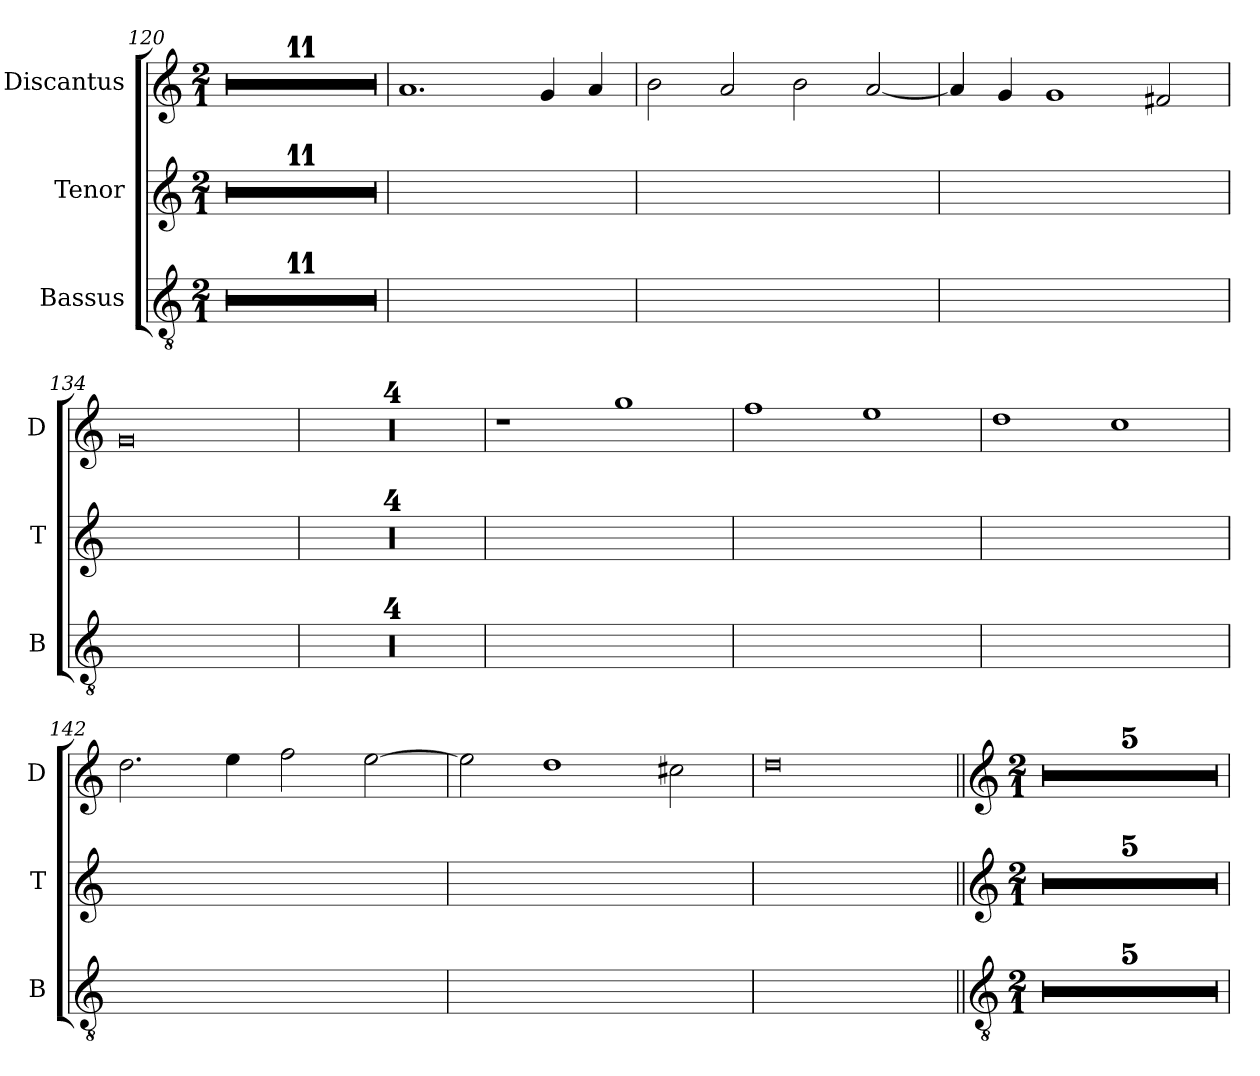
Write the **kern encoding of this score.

**kern	**kern	**kern
*part3	*part2	*part1
*staff3	*staff2	*staff1
*I"Bassus	*I"Tenor	*I"Discantus
*I'B	*I'T	*I'D
*clefGv2	*clefG2	*clefG2
*k[]	*k[]	*k[]
*M2/1	*M2/1	*M2/1
=120	=120	=120
0ryy	0ryy	0r
=121	=121	=121
0ryy	0ryy	0r
=122	=122	=122
0ryy	0ryy	0r
=123	=123	=123
0ryy	0ryy	0r
=124	=124	=124
0ryy	0ryy	0r
=125	=125	=125
0ryy	0ryy	0r
=126	=126	=126
0ryy	0ryy	0r
=127	=127	=127
0ryy	0ryy	0r
=128	=128	=128
0ryy	0ryy	0r
=129	=129	=129
0ryy	0ryy	0r
=130	=130	=130
0ryy	0ryy	0r
=131	=131	=131
0ryy	0ryy	1.a
.	.	4g
.	.	4a
=132	=132	=132
0ryy	0ryy	2b
.	.	2a
.	.	2b
.	.	[2a
=133	=133	=133
0ryy	0ryy	4a]
.	.	4g
.	.	1g
.	.	2f#X
=134	=134	=134
0ryy	0ryy	0g
=135	=135	=135
0ryy	0ryy	0r
=136	=136	=136
0ryy	0ryy	0r
=137	=137	=137
0ryy	0ryy	0r
=138	=138	=138
0ryy	0ryy	0r
=139	=139	=139
0ryy	0ryy	1r
.	.	1gg
=140	=140	=140
0ryy	0ryy	1ff
.	.	1ee
=141	=141	=141
0ryy	0ryy	1dd
.	.	1cc
=142	=142	=142
0ryy	0ryy	2.dd
.	.	4ee
.	.	2ff
.	.	[2ee
=143	=143	=143
0ryy	0ryy	2ee]
.	.	1dd
.	.	2cc#X
=144	=144	=144
0ryy	0ryy	0dd
!!LO:LB:g=z
=||	=||	=||
*clefGv2	*clefG2	*clefG2
*k[]	*k[]	*k[]
*M2/1	*M2/1	*M2/1
0ryy	0ryy	0r
=145	=145	=145
0ryy	0ryy	0r
=146	=146	=146
0ryy	0ryy	0r
=147	=147	=147
0ryy	0ryy	0r
=148	=148	=148
0ryy	0ryy	0r
=	=	=
*-	*-	*-
